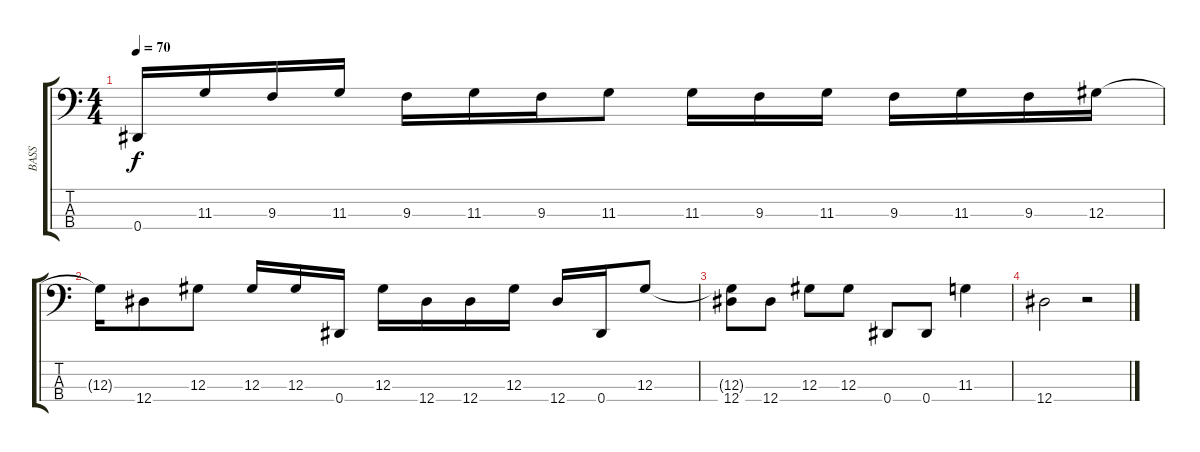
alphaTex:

\track ("BASS" "BASS") {instrument electricbasspick}
\staff {score tabs}
\tuning (Gb2 Db2 Ab1 Eb1) {hide}
\ts (4 4)
\tempo 70
\clef f4
\ks c
0.4.16{dy f} 11.3.16 9.3.16 11.3.16 9.3.16 11.3.16 9.3.16 11.3.8 11.3.16 9.3.16 11.3.16 9.3.16 11.3.16 9.3.16 12.3.16 |
12.3{t}.16 12.4.8 12.3.8 12.3.16 12.3.16 0.4.16 12.3.16 12.4.16 12.4.16 12.3.16 12.4.16 0.4.16 12.3.8 |
(12.3{t} 12.4).8 12.4.8 12.3.8 12.3.8 0.4.8 0.4.8 11.3.4 |
12.4.2 r.2
